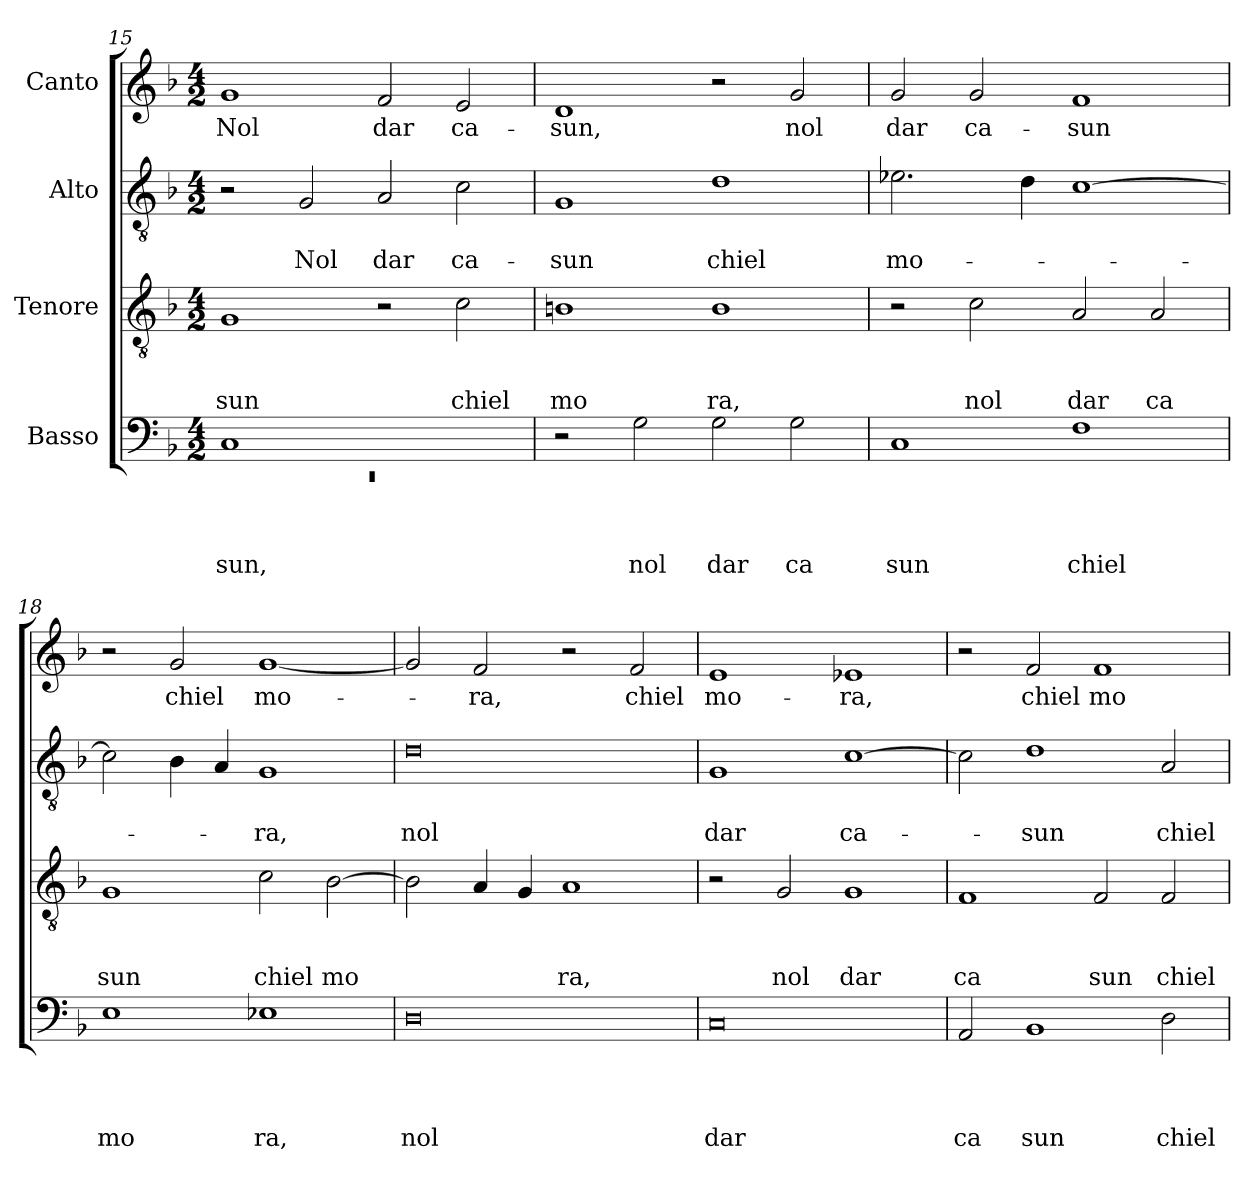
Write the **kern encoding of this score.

**kern	**text	**text	**text	**text	**kern	**text	**text	**text	**kern	**text	**text	**kern	**text
*part4	*part4	*part4	*part4	*part4	*part3	*part3	*part3	*part3	*part2	*part2	*part2	*part1	*part1
*staff4	*staff4	*staff4	*staff4	*staff4	*staff3	*staff3	*staff3	*staff3	*staff2	*staff2	*staff2	*staff1	*staff1
*I"Basso	*	*	*	*	*I"Tenore	*	*	*	*I"Alto	*	*	*I"Canto	*
!!LO:PB:g=z
*clefF4	*	*	*	*	*clefGv2	*	*	*	*clefGv2	*	*	*clefG2	*
*k[b-]	*	*	*	*	*k[b-]	*	*	*	*k[b-]	*	*	*k[b-]	*
*F:	*	*	*	*	*F:	*	*	*	*F:	*	*	*F:	*
*M4/2	*	*	*	*	*M4/2	*	*	*	*M4/2	*	*	*M4/2	*
=15	=15	=15	=15	=15	=15	=15	=15	=15	=15	=15	=15	=15	=15
*^	*	*	*	*	*	*	*	*	*	*	*	*	*
!	!LO:N:vis=1	!	!	!	!LO:LY:b	!	!	!	!LO:LY:b	!	!	!	!	!LO:LY:b
1C	0rEE	.	.	.	sun,	1G	.	.	sun	2r	.	.	1g	-Nol
!	!	!	!	!	!	!	!	!	!	!	!	!LO:LY:b	!	!
.	.	.	.	.	.	.	.	.	.	2G/	.	-Nol	.	.
!	!	!	!	!	!	!	!	!	!	!	!	!LO:LY:b	!	!LO:LY:b
1ryy	.	.	.	.	.	2r	.	.	.	2A/	.	dar	2f/	dar
!	!	!	!	!	!	!	!	!	!LO:LY:b	!	!	!LO:LY:b	!	!LO:LY:b
.	.	.	.	.	.	2c\	.	.	chiel	2c\	.	ca-	2e/	ca-
*v	*v	*	*	*	*	*	*	*	*	*	*	*	*	*
=16	=16	=16	=16	=16	=16	=16	=16	=16	=16	=16	=16	=16	=16
!	!	!	!	!	!	!	!	!LO:LY:b	!	!	!LO:LY:b	!	!LO:LY:b
2r	.	.	.	.	1Bn	.	.	mo	1G	.	-sun	1d	-sun,
!	!	!	!	!LO:LY:b	!	!	!	!	!	!	!	!	!
2G\	.	.	.	nol	.	.	.	.	.	.	.	.	.
!	!	!	!	!LO:LY:b	!	!	!	!LO:LY:b	!	!	!LO:LY:b	!	!
2G\	.	.	.	dar	1B	.	.	ra,	1d	.	chiel	2r	.
!	!	!	!	!LO:LY:b	!	!	!	!	!	!	!	!	!LO:LY:b
2G\	.	.	.	ca	.	.	.	.	.	.	.	2g/	nol
=17	=17	=17	=17	=17	=17	=17	=17	=17	=17	=17	=17	=17	=17
!	!	!	!	!LO:LY:b	!	!	!	!	!	!	!LO:LY:b	!	!LO:LY:b
1C	.	.	.	sun	2r	.	.	.	2.e-X\	.	mo-	2g/	dar
!	!	!	!	!	!	!	!	!LO:LY:b	!	!	!	!	!LO:LY:b
.	.	.	.	.	2c\	.	.	nol	.	.	.	2g/	ca-
.	.	.	.	.	.	.	.	.	4d\	.	.	.	.
!	!	!	!	!LO:LY:b	!	!	!	!LO:LY:b	!	!	!	!	!LO:LY:b
1F	.	.	.	chiel	2A/	.	.	dar	[>1c	.	.	1f	-sun
!	!	!	!	!	!	!	!	!LO:LY:b	!	!	!	!	!
.	.	.	.	.	2A/	.	.	ca	.	.	.	.	.
=18	=18	=18	=18	=18	=18	=18	=18	=18	=18	=18	=18	=18	=18
!	!	!	!	!LO:LY:b	!	!	!	!LO:LY:b	!	!	!	!	!
1E	.	.	.	mo	1G	.	.	sun	2c\]	.	.	2r	.
!	!	!	!	!	!	!	!	!	!	!	!	!	!LO:LY:b
.	.	.	.	.	.	.	.	.	4B-\	.	.	2g/	chiel
.	.	.	.	.	.	.	.	.	4A/	.	.	.	.
!	!	!	!	!LO:LY:b	!	!	!	!LO:LY:b	!	!	!LO:LY:b	!	!LO:LY:b
1E-X	.	.	.	ra,	2c\	.	.	chiel	1G	.	-ra,	[<1g	mo-
!	!	!	!	!	!	!	!	!LO:LY:b	!	!	!	!	!
.	.	.	.	.	[>2B-\	.	.	mo	.	.	.	.	.
=19	=19	=19	=19	=19	=19	=19	=19	=19	=19	=19	=19	=19	=19
!	!	!	!	!LO:LY:b	!	!	!	!	!	!	!LO:LY:b	!	!
0D	.	.	.	nol	2B-\]	.	.	.	0d	.	nol	2g/]	.
!	!	!	!	!	!	!	!	!	!	!	!	!	!LO:LY:b
.	.	.	.	.	4A/	.	.	.	.	.	.	2f/	-ra,
.	.	.	.	.	4G/	.	.	.	.	.	.	.	.
!	!	!	!	!	!	!	!	!LO:LY:b	!	!	!	!	!
.	.	.	.	.	1A	.	.	ra,	.	.	.	2r	.
!	!	!	!	!	!	!	!	!	!	!	!	!	!LO:LY:b
.	.	.	.	.	.	.	.	.	.	.	.	2f/	chiel
=20	=20	=20	=20	=20	=20	=20	=20	=20	=20	=20	=20	=20	=20
!	!	!	!	!LO:LY:b	!	!	!	!	!	!	!LO:LY:b	!	!LO:LY:b
0C	.	.	.	dar	2r	.	.	.	1G	.	dar	1e	mo-
!	!	!	!	!	!	!	!	!LO:LY:b	!	!	!	!	!
.	.	.	.	.	2G/	.	.	nol	.	.	.	.	.
!	!	!	!	!	!	!	!	!LO:LY:b	!	!	!LO:LY:b	!	!LO:LY:b
.	.	.	.	.	1G	.	.	dar	[<1c	.	ca-	1e-X	-ra,
!!LO:LB:g=z
=21	=21	=21	=21	=21	=21	=21	=21	=21	=21	=21	=21	=21	=21
!	!	!	!	!LO:LY:b	!	!	!	!LO:LY:b	!	!	!	!	!
2AA/	.	.	.	ca	1F	.	.	ca	2c\]	.	.	2r	.
!	!	!	!	!LO:LY:b	!	!	!	!	!	!	!LO:LY:b	!	!LO:LY:b
1BB-	.	.	.	sun	.	.	.	.	1d	.	-sun	2f/	chiel
!	!	!	!	!	!	!	!	!LO:LY:b	!	!	!	!	!LO:LY:b
.	.	.	.	.	2F/	.	.	sun	.	.	.	1f	mo-
!	!	!	!	!LO:LY:b	!	!	!	!LO:LY:b	!	!	!LO:LY:b	!	!
2D\	.	.	.	chiel	2F/	.	.	chiel	2A/	.	chiel	.	.
=	=	=	=	=	=	=	=	=	=	=	=	=	=
*-	*-	*-	*-	*-	*-	*-	*-	*-	*-	*-	*-	*-	*-
